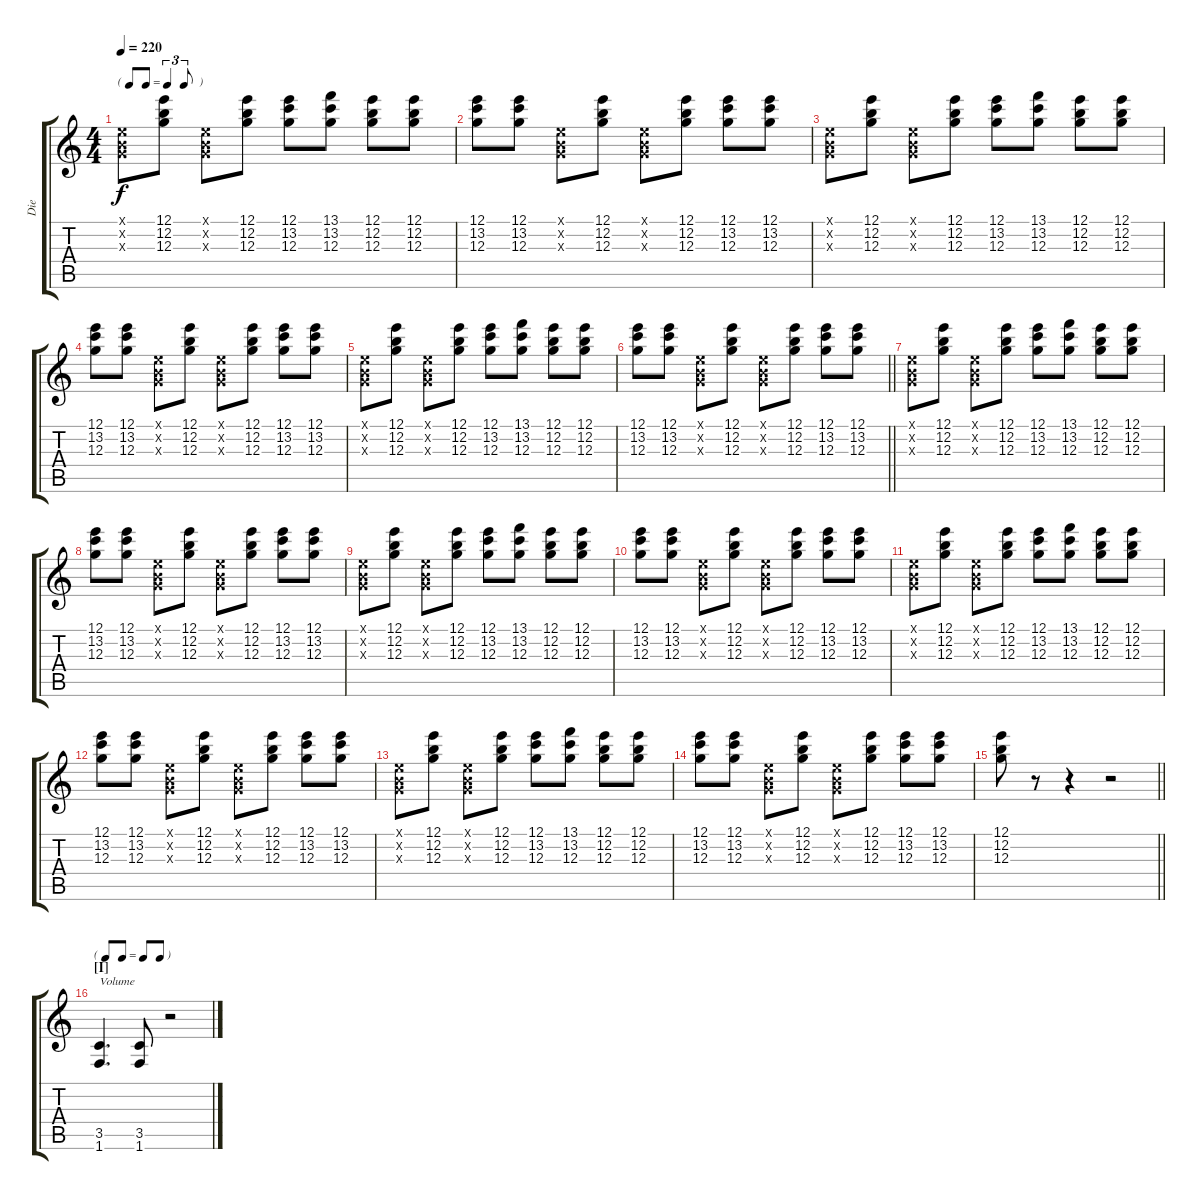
\track ("Die" "Die") {instrument overdrivenguitar}
\staff {score tabs}
\tuning (E4 B3 G3 D3 A2 E2) {hide}
\ts (4 4)
\tf triplet8th
\tempo 220
\clef g2
\ks c
(0.1{x} 0.2{x} 0.3{x}).8{dy f} (12.1 12.2 12.3).8 (0.1{x} 0.2{x} 0.3{x}).8 (12.1 12.2 12.3).8 (12.1 13.2 12.3).8 (13.1 13.2 12.3).8 (12.1 12.2 12.3).8 (12.1 12.2 12.3).8 |
(12.1 13.2 12.3).8 (12.1 13.2 12.3).8 (0.1{x} 0.2{x} 0.3{x}).8 (12.1 12.2 12.3).8 (0.1{x} 0.2{x} 0.3{x}).8 (12.1 12.2 12.3).8 (12.1 13.2 12.3).8 (12.1 13.2 12.3).8 |
(0.1{x} 0.2{x} 0.3{x}).8 (12.1 12.2 12.3).8 (0.1{x} 0.2{x} 0.3{x}).8 (12.1 12.2 12.3).8 (12.1 13.2 12.3).8 (13.1 13.2 12.3).8 (12.1 12.2 12.3).8 (12.1 12.2 12.3).8 |
(12.1 13.2 12.3).8 (12.1 13.2 12.3).8 (0.1{x} 0.2{x} 0.3{x}).8 (12.1 12.2 12.3).8 (0.1{x} 0.2{x} 0.3{x}).8 (12.1 12.2 12.3).8 (12.1 13.2 12.3).8 (12.1 13.2 12.3).8 |
(0.1{x} 0.2{x} 0.3{x}).8 (12.1 12.2 12.3).8 (0.1{x} 0.2{x} 0.3{x}).8 (12.1 12.2 12.3).8 (12.1 13.2 12.3).8 (13.1 13.2 12.3).8 (12.1 12.2 12.3).8 (12.1 12.2 12.3).8 |
\barLineRight lightlight
(12.1 13.2 12.3).8 (12.1 13.2 12.3).8 (0.1{x} 0.2{x} 0.3{x}).8 (12.1 12.2 12.3).8 (0.1{x} 0.2{x} 0.3{x}).8 (12.1 12.2 12.3).8 (12.1 13.2 12.3).8 (12.1 13.2 12.3).8 |
(0.1{x} 0.2{x} 0.3{x}).8 (12.1 12.2 12.3).8 (0.1{x} 0.2{x} 0.3{x}).8 (12.1 12.2 12.3).8 (12.1 13.2 12.3).8 (13.1 13.2 12.3).8 (12.1 12.2 12.3).8 (12.1 12.2 12.3).8 |
(12.1 13.2 12.3).8 (12.1 13.2 12.3).8 (0.1{x} 0.2{x} 0.3{x}).8 (12.1 12.2 12.3).8 (0.1{x} 0.2{x} 0.3{x}).8 (12.1 12.2 12.3).8 (12.1 13.2 12.3).8 (12.1 13.2 12.3).8 |
(0.1{x} 0.2{x} 0.3{x}).8 (12.1 12.2 12.3).8 (0.1{x} 0.2{x} 0.3{x}).8 (12.1 12.2 12.3).8 (12.1 13.2 12.3).8 (13.1 13.2 12.3).8 (12.1 12.2 12.3).8 (12.1 12.2 12.3).8 |
(12.1 13.2 12.3).8 (12.1 13.2 12.3).8 (0.1{x} 0.2{x} 0.3{x}).8 (12.1 12.2 12.3).8 (0.1{x} 0.2{x} 0.3{x}).8 (12.1 12.2 12.3).8 (12.1 13.2 12.3).8 (12.1 13.2 12.3).8 |
(0.1{x} 0.2{x} 0.3{x}).8 (12.1 12.2 12.3).8 (0.1{x} 0.2{x} 0.3{x}).8 (12.1 12.2 12.3).8 (12.1 13.2 12.3).8 (13.1 13.2 12.3).8 (12.1 12.2 12.3).8 (12.1 12.2 12.3).8 |
(12.1 13.2 12.3).8 (12.1 13.2 12.3).8 (0.1{x} 0.2{x} 0.3{x}).8 (12.1 12.2 12.3).8 (0.1{x} 0.2{x} 0.3{x}).8 (12.1 12.2 12.3).8 (12.1 13.2 12.3).8 (12.1 13.2 12.3).8 |
(0.1{x} 0.2{x} 0.3{x}).8 (12.1 12.2 12.3).8 (0.1{x} 0.2{x} 0.3{x}).8 (12.1 12.2 12.3).8 (12.1 13.2 12.3).8 (13.1 13.2 12.3).8 (12.1 12.2 12.3).8 (12.1 12.2 12.3).8 |
(12.1 13.2 12.3).8 (12.1 13.2 12.3).8 (0.1{x} 0.2{x} 0.3{x}).8 (12.1 12.2 12.3).8 (0.1{x} 0.2{x} 0.3{x}).8 (12.1 12.2 12.3).8 (12.1 13.2 12.3).8 (12.1 13.2 12.3).8 |
\barLineRight lightlight
(12.1 12.2 12.3).8 r.8 r.4 r.2 |
\tf none
\section ("" "[I]")
(3.5 1.6).4{d txt "Volume" volume 12} (3.5 1.6).8 r.2
